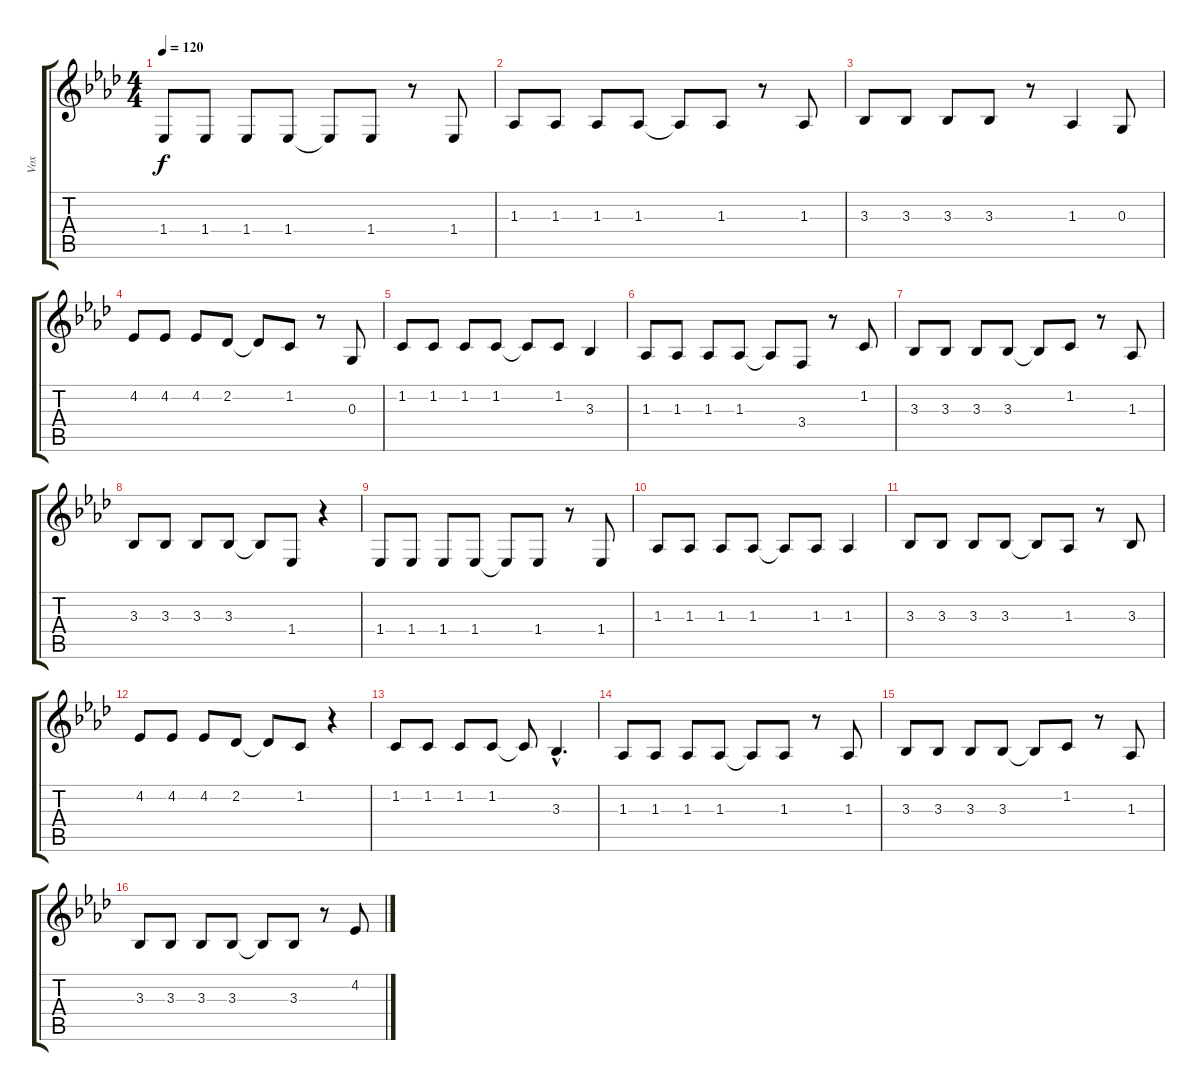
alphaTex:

\track ("Vox" "Vox") {instrument choiraahs}
\staff {score tabs}
\tuning (E4 B3 G3 D3 A2 E2) {hide}
\ts (4 4)
\tempo 120
\clef g2
\ks ab
1.4.8{dy f instrument choiraahs} 1.4.8 1.4.8 1.4.8 1.4{t}.8 1.4.8 r.8 1.4.8 |
1.3.8 1.3.8 1.3.8 1.3.8 1.3{t}.8 1.3.8 r.8 1.3.8 |
3.3.8 3.3.8 3.3.8 3.3.8 r.8 1.3.4 0.3.8 |
4.2.8 4.2.8 4.2.8 2.2.8 2.2{t}.8 1.2.8 r.8 0.3.8 |
1.2.8 1.2.8 1.2.8 1.2.8 1.2{t}.8 1.2.8 3.3.4 |
1.3.8 1.3.8 1.3.8 1.3.8 1.3{t}.8 3.4.8 r.8 1.2.8 |
3.3.8 3.3.8 3.3.8 3.3.8 3.3{t}.8 1.2.8 r.8 1.3.8 |
3.3.8 3.3.8 3.3.8 3.3.8 3.3{t}.8 1.4.8 r.4 |
1.4.8 1.4.8 1.4.8 1.4.8 1.4{t}.8 1.4.8 r.8 1.4.8 |
1.3.8 1.3.8 1.3.8 1.3.8 1.3{t}.8 1.3.8 1.3.4 |
3.3.8 3.3.8 3.3.8 3.3.8 3.3{t}.8 1.3.8 r.8 3.3.8 |
4.2.8 4.2.8 4.2.8 2.2.8 2.2{t}.8 1.2.8 r.4 |
1.2.8 1.2.8 1.2.8 1.2.8 1.2{t}.8 3.3{hac}.4{d} |
1.3.8 1.3.8 1.3.8 1.3.8 1.3{t}.8 1.3.8 r.8 1.3.8 |
3.3.8 3.3.8 3.3.8 3.3.8 3.3{t}.8 1.2.8 r.8 1.3.8 |
3.3.8 3.3.8 3.3.8 3.3.8 3.3{t}.8 3.3.8 r.8 4.2.8
